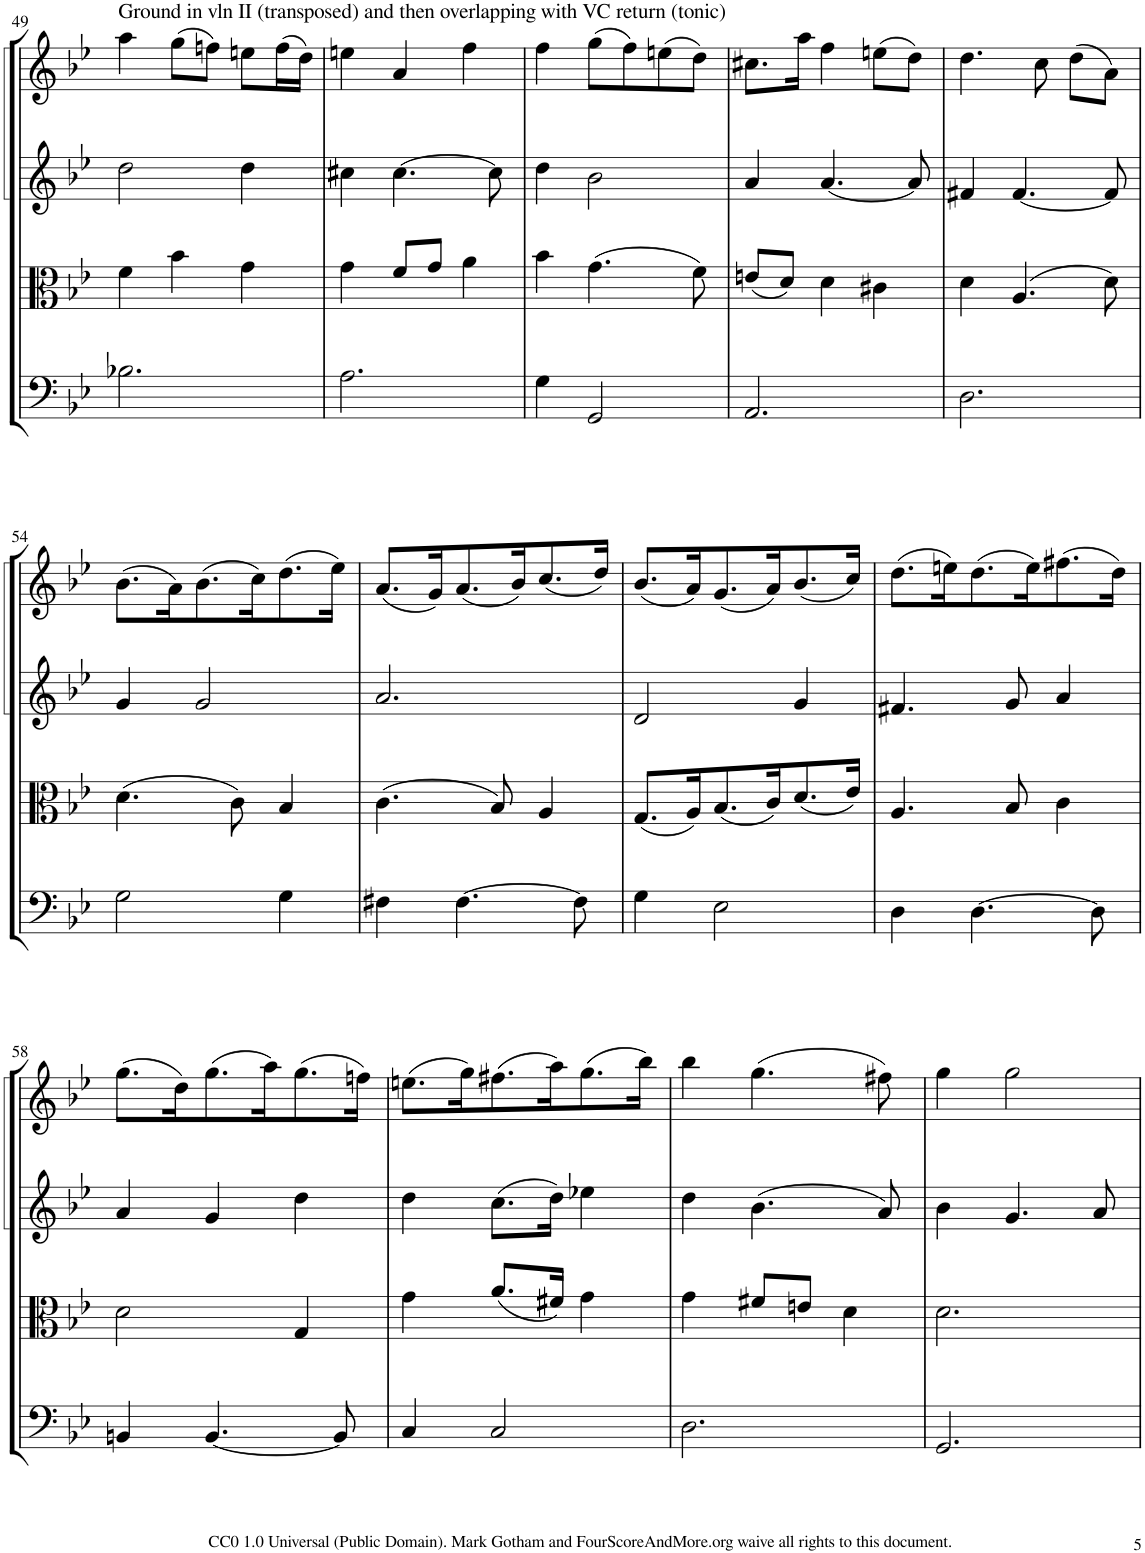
**kern	**kern	**kern	**kern
*part4	*part3	*part2	*part1
*staff4	*staff3	*staff2	*staff1
*I"Violoncello	*I"Viola	*I"Violin II	*I"Violin I
*I'Vc	*I'Vla	*I'Vln	*I'Vln
!!LO:PB:g=z
*clefF4	*clefC3	*clefG2	*clefG2
*k[b-e-]	*k[b-e-]	*k[b-e-]	*k[b-e-]
*M3/4	*M3/4	*M3/4	*M3/4
=49	=49	=49	=49
!	!	!	!LO:TX:a:t=Ground in vln II (transposed) and then overlapping with VC return (tonic)
2.B-X\	4f\	2dd\	4aa\
.	4b-\	.	(8gg\L
.	.	.	8ffn\J)
.	4g\	4dd\	8een\L
.	.	.	(16ff\L
.	.	.	16dd\JJ)
=50	=50	=50	=50
2.A\	4g\	4cc#X\	4een\
.	8f/L	[4.cc#\	4a/
.	8g/J	.	.
.	4a\	.	4ff\
.	.	8cc#\]	.
=51	=51	=51	=51
4G\	4b-\	4dd\	4ff\
2GG/	(4.g\	2b-\	(8gg\L
.	.	.	8ff\)
.	.	.	(8een\
.	8f\)	.	8dd\J)
=52	=52	=52	=52
2.AA/	(8en/L	4a/	8.cc#X\L
.	8d/J)	.	.
.	.	.	16aa\Jk
.	4d\	[4.a/	4ff\
.	4c#X\	.	(8een\L
.	.	8a/]	8dd\J)
=53	=53	=53	=53
2.D\	4d\	4f#X/	4.dd\
.	(4.A/	[4.f#/	.
.	.	.	8cc\
.	.	.	(8dd\L
.	8d\)	8f#/]	8a\J)
!!LO:LB:g=z
=54	=54	=54	=54
2G\	(4.d\	4g/	(8.b-\L
.	.	.	16a\K)
.	.	2g/	(8.b-\
.	8c\)	.	.
.	.	.	16cc\K)
4G\	4B-/	.	(8.dd\
.	.	.	16ee-\Jk)
=55	=55	=55	=55
4F#X\	(4.c\	2.a/	(8.a/L
.	.	.	16g/K)
[4.F#\	.	.	(8.a/
.	8B-/)	.	.
.	.	.	16b-/K)
.	4A/	.	(8.cc/
8F#\]	.	.	.
.	.	.	16dd/Jk)
=56	=56	=56	=56
4G\	(8.G/L	2d/	(8.b-/L
.	16A/K)	.	16a/K)
2E-\	(8.B-/	.	(8.g/
.	16c/K)	.	16a/K)
.	(8.d/	4g/	(8.b-/
.	16e-/Jk)	.	16cc/Jk)
=57	=57	=57	=57
4D\	4.A/	4.f#X/	(8.dd\L
.	.	.	16een\K)
[4.D\	.	.	(8.dd\
.	8B-/	8g/	.
.	.	.	16ee\K)
.	4c\	4a/	(8.ff#X\
8D\]	.	.	.
.	.	.	16dd\Jk)
!!LO:LB:g=z
=58	=58	=58	=58
4BBn/	2d\	4a/	(8.gg\L
.	.	.	16dd\K)
[4.BB/	.	4g/	(8.gg\
.	.	.	16aa\K)
.	4G/	4dd\	(8.gg\
8BB/]	.	.	.
.	.	.	16ffn\Jk)
=59	=59	=59	=59
4C/	4g\	4dd\	(8.een\L
.	.	.	16gg\K)
2C/	(8.a/L	(8.cc\L	(8.ff#X\
.	16f#X/Jk)	16dd\Jk)	16aa\K)
.	4g\	4ee-X\	(8.gg\
.	.	.	16bb-\Jk)
=60	=60	=60	=60
2.D\	4g\	4dd\	4bb-\
.	8f#X/L	(4.b-\	(4.gg\
.	8en/J	.	.
.	4d\	.	.
.	.	8a/)	8ff#X\)
=61	=61	=61	=61
2.GG/	2.d\	4b-\	4gg\
.	.	4.g/	2gg\
.	.	8a/	.
=	=	=	=
*-	*-	*-	*-
